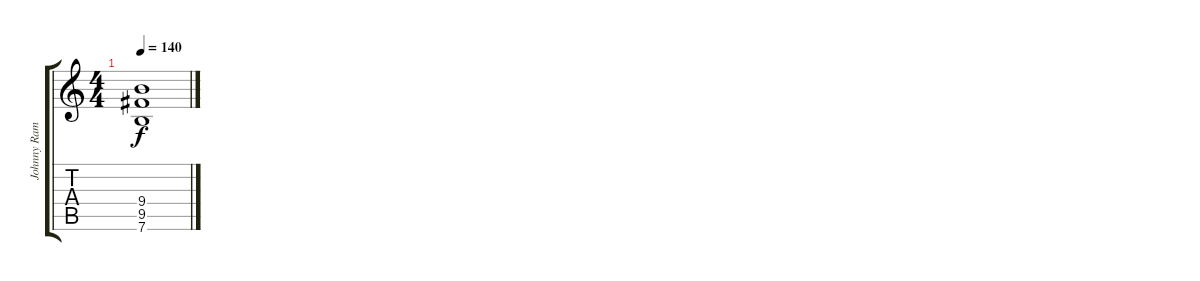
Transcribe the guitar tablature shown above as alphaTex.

\track ("Johnny Ramone" "Johnny Ram") {instrument overdrivenguitar}
\staff {score tabs}
\tuning (E4 B3 G3 D3 A2 E2) {hide}
\ts (4 4)
\tempo 140
\clef g2
\ks c
(9.4 9.5 7.6).1{dy f}
